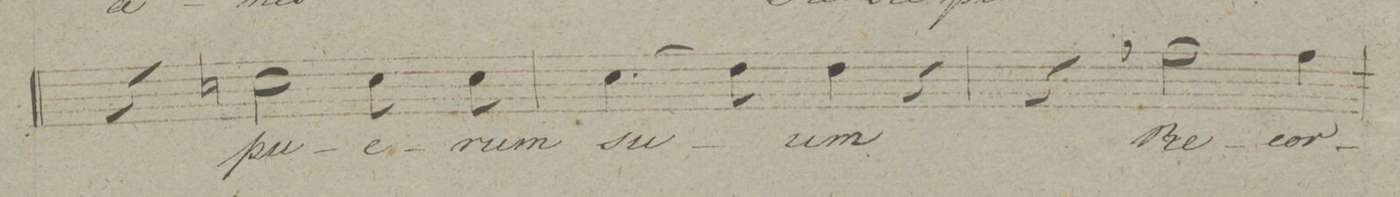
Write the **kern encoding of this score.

**kern	**text	**dynam
*I"Tenore.	*	*
*clefC4	*	*
*k[]	*	*
*met(c|)	*	*
*M2/2	*	*
4r	.	.
2Bn\	pu-	.
8B\	-e-	.
8B\	-rum	.
=95	=95	=95
(4.B\	su-	.
8c\)	.	.
4c\	-um	.
4r	.	.
=96	=96	=96
4r	.	.
2e-X\	Re-	.
4e-\	-cor-	.
=97	=97	=97
*-	*-	*-
